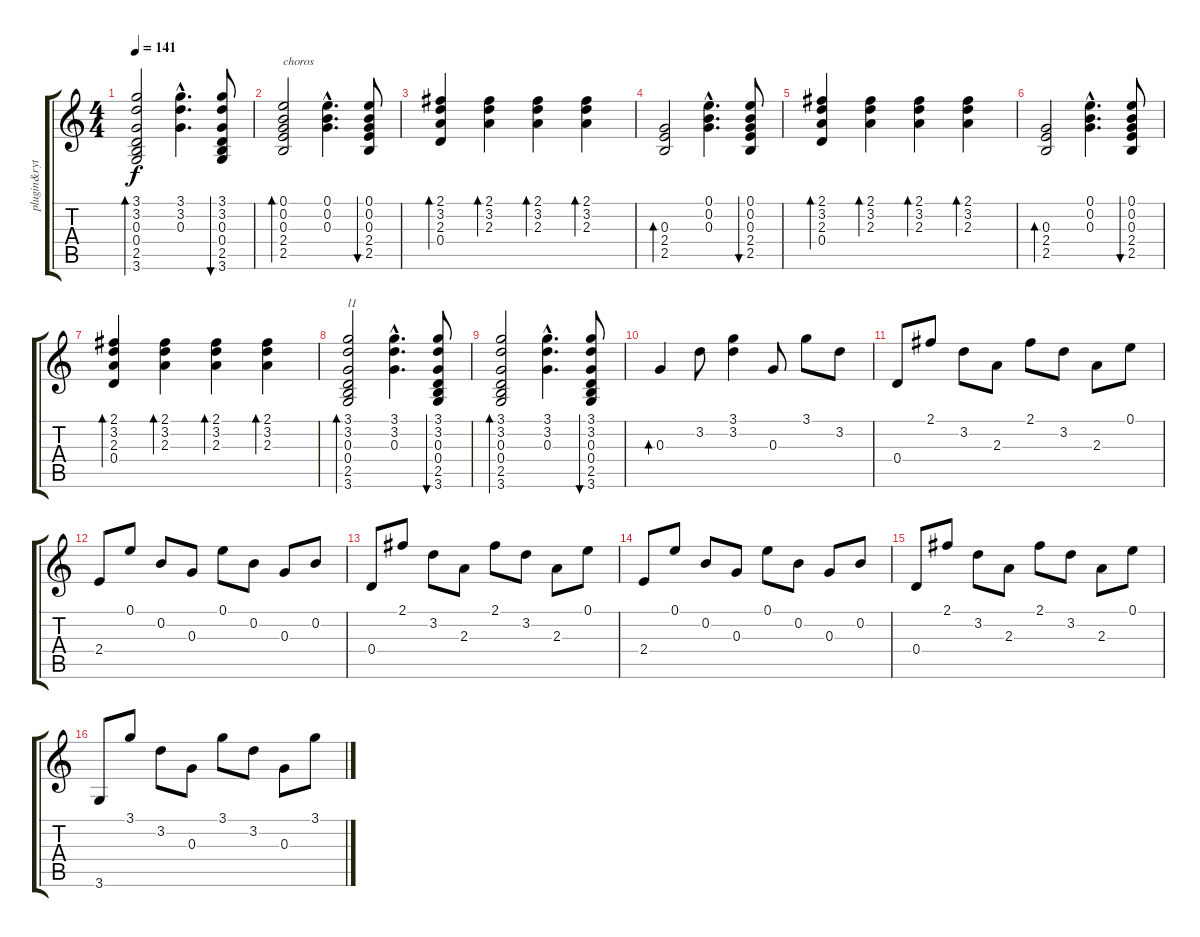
\track ("plugin&rythm(SARUN)" "plugin&ryt") {instrument acousticguitarsteel}
\staff {score tabs}
\tuning (E4 B3 G3 D3 A2 E2) {hide}
\ts (4 4)
\tempo 141
\clef g2
\ks c
(3.1 3.2 0.3 0.4 2.5 3.6).2{bd 60 dy f} (3.1{hac} 3.2{hac} 0.3{hac}).4{d} (3.1 3.2 0.3 0.4 2.5 3.6).8{bu 60} |
(0.1 0.2 0.3 2.4 2.5).2{bd 60 txt "choros"} (0.1{hac} 0.2{hac} 0.3{hac}).4{d} (0.1 0.2 0.3 2.4 2.5).8{bu 60} |
(2.1 3.2 2.3 0.4).4{bd 60} (2.1 3.2 2.3).4{bd 60} (2.1 3.2 2.3).4{bd 60} (2.1 3.2 2.3).4{bd 60} |
(0.3 2.4 2.5).2{bd 60} (0.1{hac} 0.2{hac} 0.3{hac}).4{d} (0.1 0.2 0.3 2.4 2.5).8{bu 60} |
(2.1 3.2 2.3 0.4).4{bd 60} (2.1 3.2 2.3).4{bd 60} (2.1 3.2 2.3).4{bd 60} (2.1 3.2 2.3).4{bd 60} |
(0.3 2.4 2.5).2{bd 60} (0.1{hac} 0.2{hac} 0.3{hac}).4{d} (0.1 0.2 0.3 2.4 2.5).8{bu 60} |
(2.1 3.2 2.3 0.4).4{bd 60} (2.1 3.2 2.3).4{bd 60} (2.1 3.2 2.3).4{bd 60} (2.1 3.2 2.3).4{bd 60} |
(3.1 3.2 0.3 0.4 2.5 3.6).2{bd 60 txt "l1"} (3.1{hac} 3.2{hac} 0.3{hac}).4{d} (3.1 3.2 0.3 0.4 2.5 3.6).8{bu 60} |
(3.1 3.2 0.3 0.4 2.5 3.6).2{bd 60} (3.1{hac} 3.2{hac} 0.3{hac}).4{d} (3.1 3.2 0.3 0.4 2.5 3.6).8{bu 60} |
0.3.4{bd 30} 3.2.8 (3.1 3.2).4 0.3.8 3.1.8 3.2.8 |
0.4.8 2.1.8 3.2.8 2.3.8 2.1.8 3.2.8 2.3.8 0.1.8 |
2.4.8 0.1.8 0.2.8 0.3.8 0.1.8 0.2.8 0.3.8 0.2.8 |
0.4.8 2.1.8 3.2.8 2.3.8 2.1.8 3.2.8 2.3.8 0.1.8 |
2.4.8 0.1.8 0.2.8 0.3.8 0.1.8 0.2.8 0.3.8 0.2.8 |
0.4.8 2.1.8 3.2.8 2.3.8 2.1.8 3.2.8 2.3.8 0.1.8 |
3.6.8 3.1.8 3.2.8 0.3.8 3.1.8 3.2.8 0.3.8 3.1.8
